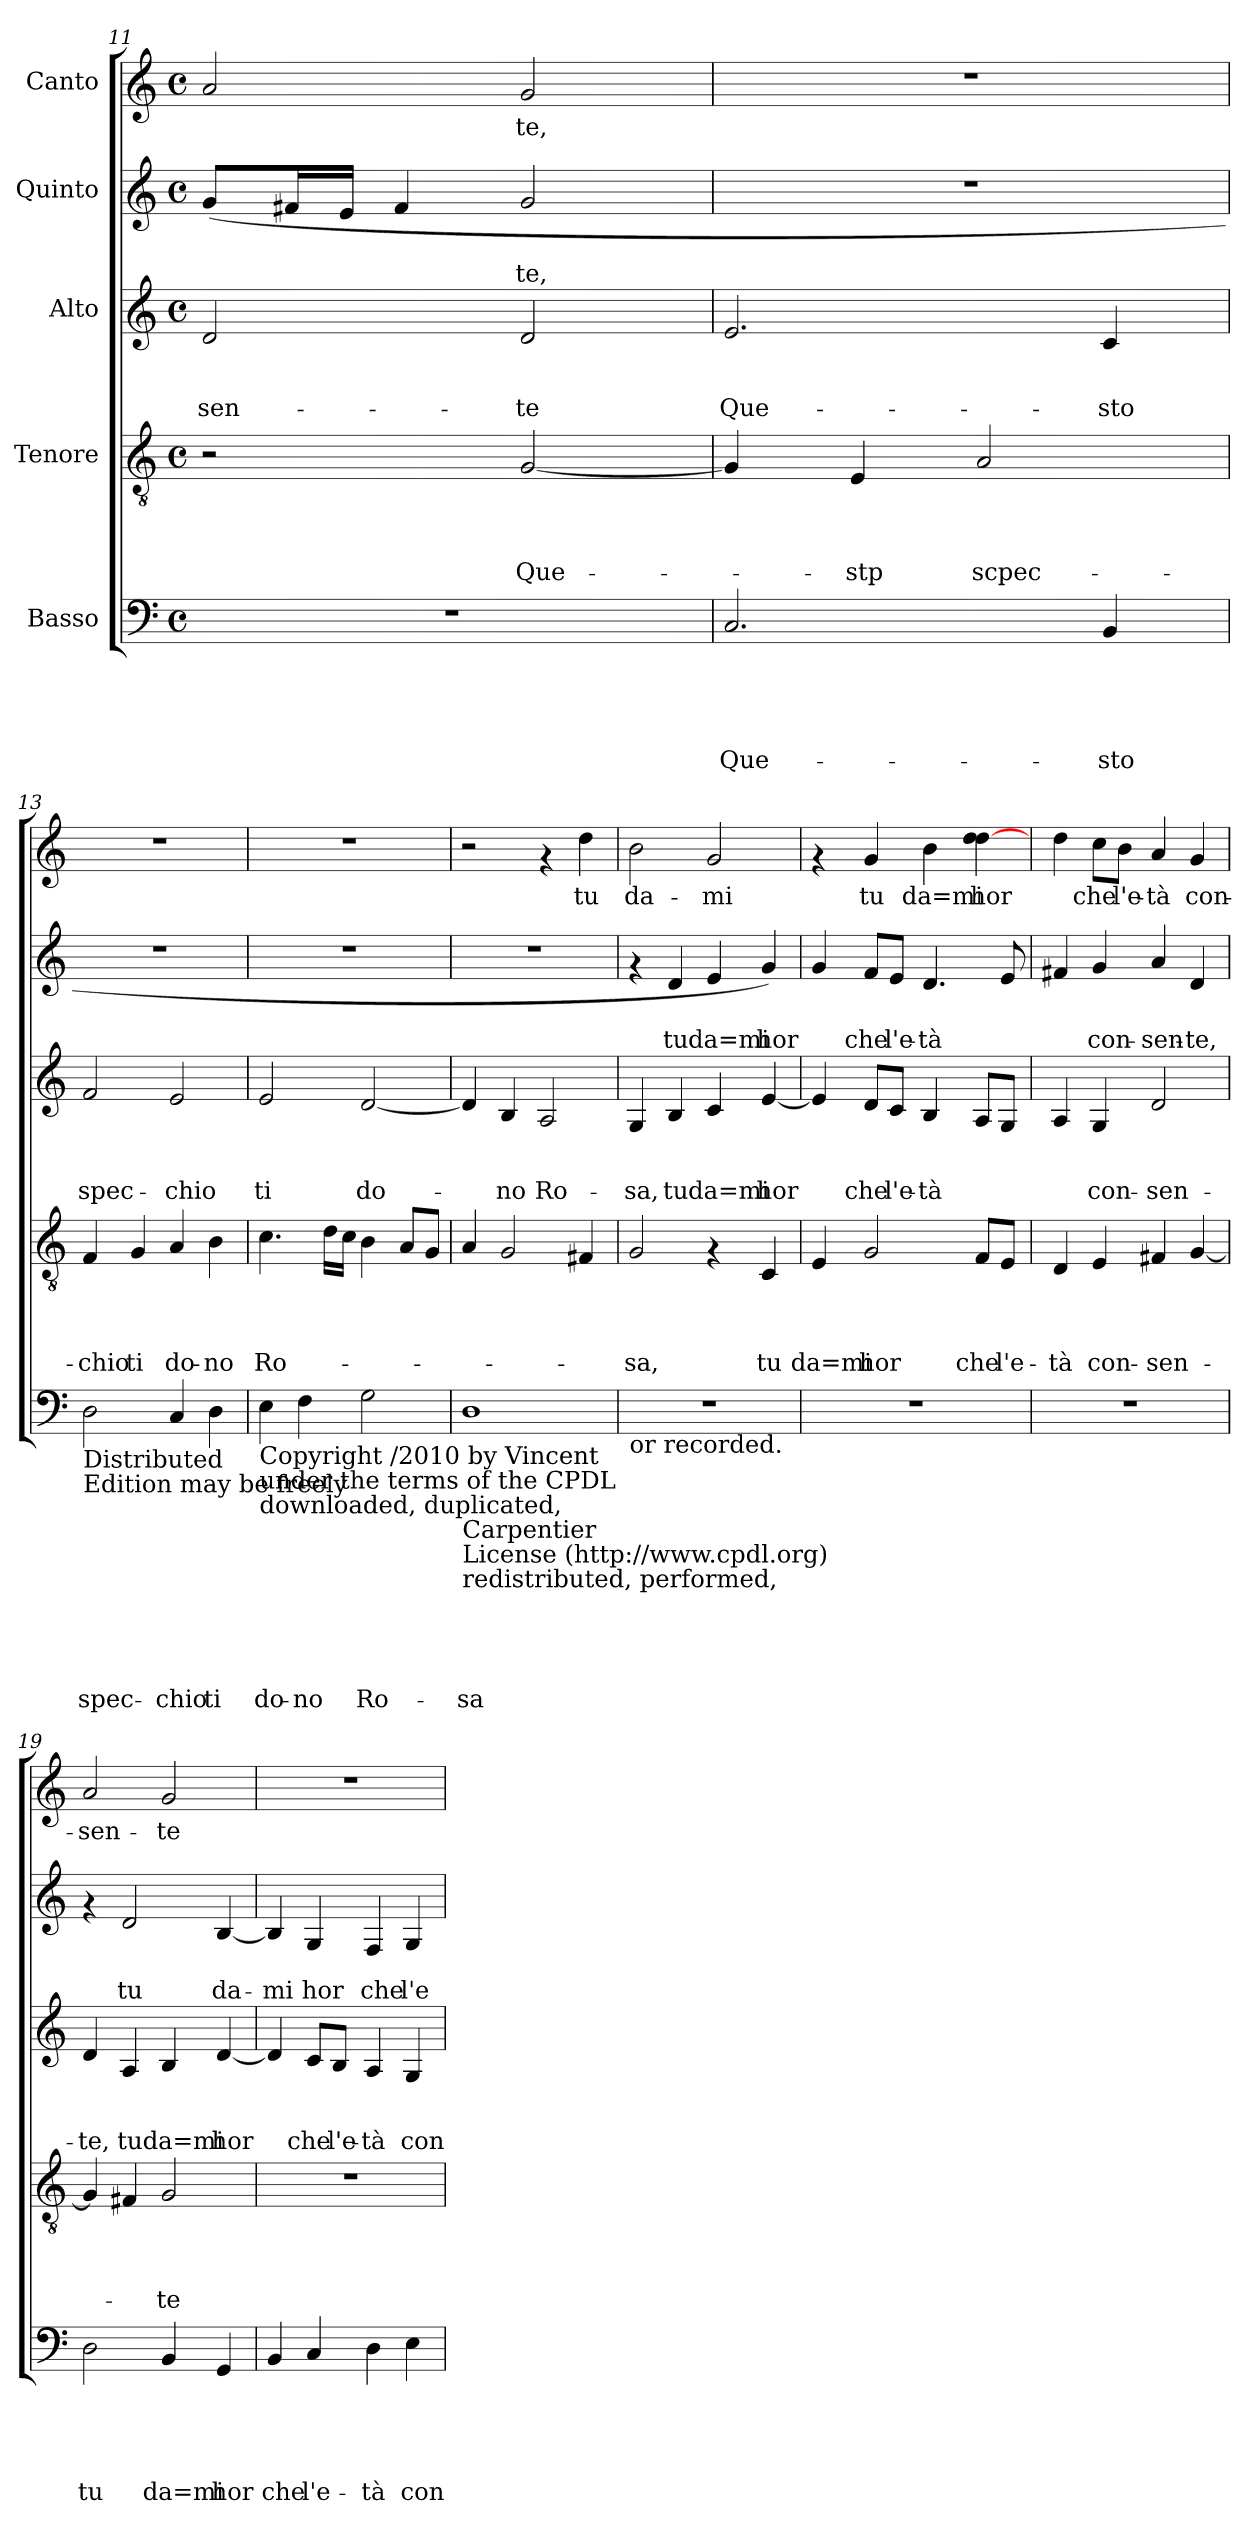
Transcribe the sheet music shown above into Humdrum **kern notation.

**kern	**text	**text	**text	**text	**text	**kern	**text	**text	**text	**text	**kern	**text	**text	**text	**kern	**text	**text	**kern	**text
*part5	*part5	*part5	*part5	*part5	*part5	*part4	*part4	*part4	*part4	*part4	*part3	*part3	*part3	*part3	*part2	*part2	*part2	*part1	*part1
*staff5	*staff5	*staff5	*staff5	*staff5	*staff5	*staff4	*staff4	*staff4	*staff4	*staff4	*staff3	*staff3	*staff3	*staff3	*staff2	*staff2	*staff2	*staff1	*staff1
*I"Basso	*	*	*	*	*	*I"Tenore	*	*	*	*	*I"Alto	*	*	*	*I"Quinto	*	*	*I"Canto	*
!!LO:PB:g=z
*clefF4	*	*	*	*	*	*clefGv2	*	*	*	*	*clefG2	*	*	*	*clefG2	*	*	*clefG2	*
*k[]	*	*	*	*	*	*k[]	*	*	*	*	*k[]	*	*	*	*k[]	*	*	*k[]	*
*C:	*	*	*	*	*	*C:	*	*	*	*	*C:	*	*	*	*C:	*	*	*C:	*
*M4/4	*	*	*	*	*	*M4/4	*	*	*	*	*M4/4	*	*	*	*M4/4	*	*	*M4/4	*
*met(c)	*	*	*	*	*	*met(c)	*	*	*	*	*met(c)	*	*	*	*met(c)	*	*	*met(c)	*
=11	=11	=11	=11	=11	=11	=11	=11	=11	=11	=11	=11	=11	=11	=11	=11	=11	=11	=11	=11
!	!	!	!	!	!	!	!	!	!	!	!	!	!	!LO:LY:b	!	!	!	!	!
1r	.	.	.	.	.	2r	.	.	.	.	2d/	.	.	-sen-	(<8g/L	.	.	2a/	.
.	.	.	.	.	.	.	.	.	.	.	.	.	.	.	16f#X/L	.	.	.	.
.	.	.	.	.	.	.	.	.	.	.	.	.	.	.	16e/JJ	.	.	.	.
.	.	.	.	.	.	.	.	.	.	.	.	.	.	.	4f#/	.	.	.	.
!	!	!	!	!	!	!	!	!	!	!LO:LY:b	!	!	!	!LO:LY:b	!	!	!LO:LY:b	!	!LO:LY:b
.	.	.	.	.	.	[<2G/	.	.	.	Que-	2d/	.	.	-te	2g/	.	-te,	2g/	-te,
=12	=12	=12	=12	=12	=12	=12	=12	=12	=12	=12	=12	=12	=12	=12	=12	=12	=12	=12	=12
!	!	!	!	!	!LO:LY:b	!	!	!	!	!	!	!	!	!LO:LY:b	!	!	!	!	!
2.C/	.	.	.	.	Que-	4G/]	.	.	.	.	2.e/	.	.	Que-	1r	.	.	1r	.
!	!	!	!	!	!	!	!	!	!	!LO:LY:b	!	!	!	!	!	!	!	!	!
.	.	.	.	.	.	4E/	.	.	.	-stp	.	.	.	.	.	.	.	.	.
!	!	!	!	!	!	!	!	!	!	!LO:LY:b	!	!	!	!	!	!	!	!	!
.	.	.	.	.	.	2A/	.	.	.	scpec-	.	.	.	.	.	.	.	.	.
!	!	!	!	!	!LO:LY:b	!	!	!	!	!	!	!	!	!LO:LY:b	!	!	!	!	!
4BB/	.	.	.	.	-sto	.	.	.	.	.	4c/	.	.	-sto	.	.	.	.	.
=13	=13	=13	=13	=13	=13	=13	=13	=13	=13	=13	=13	=13	=13	=13	=13	=13	=13	=13	=13
!LO:TX:b:t=Distributed	!	!	!	!	!	!	!	!	!	!	!	!	!	!	!	!	!	!	!
!LO:TX:b:t=Edition may be freely	!	!	!	!	!	!	!	!	!	!	!	!	!	!	!	!	!	!	!
!	!	!	!	!	!LO:LY:b	!	!	!	!	!LO:LY:b	!	!	!	!LO:LY:b	!	!	!	!	!
2D\	.	.	.	.	spec-	4F/	.	.	.	-chio	2f/	.	.	spec-	1r	.	.	1r	.
!	!	!	!	!	!	!	!	!	!	!LO:LY:b	!	!	!	!	!	!	!	!	!
.	.	.	.	.	.	4G/	.	.	.	ti	.	.	.	.	.	.	.	.	.
!	!	!	!	!	!LO:LY:b	!	!	!	!	!LO:LY:b	!	!	!	!LO:LY:b	!	!	!	!	!
4C/	.	.	.	.	-chio	4A/	.	.	.	do-	2e/	.	.	-chio	.	.	.	.	.
!	!	!	!	!	!LO:LY:b	!	!	!	!	!LO:LY:b	!	!	!	!	!	!	!	!	!
4D\	.	.	.	.	ti	4B\	.	.	.	-no	.	.	.	.	.	.	.	.	.
=14	=14	=14	=14	=14	=14	=14	=14	=14	=14	=14	=14	=14	=14	=14	=14	=14	=14	=14	=14
!LO:TX:b:t=Copyright /2010 by Vincent	!	!	!	!	!	!	!	!	!	!	!	!	!	!	!	!	!	!	!
!LO:TX:b:t=under the terms of the CPDL	!	!	!	!	!	!	!	!	!	!	!	!	!	!	!	!	!	!	!
!LO:TX:b:t=downloaded, duplicated,	!	!	!	!	!	!	!	!	!	!	!	!	!	!	!	!	!	!	!
!	!	!	!	!	!LO:LY:b	!	!	!	!	!LO:LY:b	!	!	!	!LO:LY:b	!	!	!	!	!
4E\	.	.	.	.	do-	4.c\	.	.	.	Ro-	2e/	.	.	ti	1r	.	.	1r	.
!	!	!	!	!	!LO:LY:b	!	!	!	!	!	!	!	!	!	!	!	!	!	!
4F\	.	.	.	.	-no	.	.	.	.	.	.	.	.	.	.	.	.	.	.
.	.	.	.	.	.	16d\LL	.	.	.	.	.	.	.	.	.	.	.	.	.
.	.	.	.	.	.	16c\JJ	.	.	.	.	.	.	.	.	.	.	.	.	.
!	!	!	!	!	!LO:LY:b	!	!	!	!	!	!	!	!	!LO:LY:b	!	!	!	!	!
2G\	.	.	.	.	Ro-	4B\	.	.	.	.	[<2d/	.	.	do-	.	.	.	.	.
.	.	.	.	.	.	8A/L	.	.	.	.	.	.	.	.	.	.	.	.	.
.	.	.	.	.	.	8G/J	.	.	.	.	.	.	.	.	.	.	.	.	.
=15	=15	=15	=15	=15	=15	=15	=15	=15	=15	=15	=15	=15	=15	=15	=15	=15	=15	=15	=15
!LO:TX:b:t=Carpentier	!	!	!	!	!	!	!	!	!	!	!	!	!	!	!	!	!	!	!
!LO:TX:b:t=License (http&colon;//www.cpdl.org)	!	!	!	!	!	!	!	!	!	!	!	!	!	!	!	!	!	!	!
!LO:TX:b:t=redistributed, performed,	!	!	!	!	!	!	!	!	!	!	!	!	!	!	!	!	!	!	!
!	!	!	!	!	!LO:LY:b	!	!	!	!	!	!	!	!	!	!	!	!	!	!
1D	.	.	.	.	-sa	4A/	.	.	.	.	4d/]	.	.	.	1r	.	.	2r	.
!	!	!	!	!	!	!	!	!	!	!	!	!	!	!LO:LY:b	!	!	!	!	!
.	.	.	.	.	.	2G/	.	.	.	.	4B/	.	.	-no	.	.	.	.	.
!	!	!	!	!	!	!	!	!	!	!	!	!	!	!LO:LY:b	!	!	!	!	!
.	.	.	.	.	.	.	.	.	.	.	2A/	.	.	Ro-	.	.	.	4rf	.
!	!	!	!	!	!	!	!	!	!	!	!	!	!	!	!	!	!	!	!LO:LY:b
.	.	.	.	.	.	4F#X/	.	.	.	.	.	.	.	.	.	.	.	4dd\	tu
=16	=16	=16	=16	=16	=16	=16	=16	=16	=16	=16	=16	=16	=16	=16	=16	=16	=16	=16	=16
!LO:TX:b:t=or recorded.	!	!	!	!	!	!	!	!	!	!	!	!	!	!	!	!	!	!	!
!	!	!	!	!	!	!	!	!	!	!LO:LY:b	!	!	!	!LO:LY:b	!	!	!	!	!LO:LY:b
1r	.	.	.	.	.	2G/	.	.	.	-sa,	4G/	.	.	-sa,	4rf	.	.	2b\	da-
!	!	!	!	!	!	!	!	!	!	!	!	!	!	!LO:LY:b	!	!	!LO:LY:b	!	!
.	.	.	.	.	.	.	.	.	.	.	4B/	.	.	tu	4d/	.	tu	.	.
!	!	!	!	!	!	!	!	!	!	!	!	!	!	!LO:LY:b	!	!	!LO:LY:b	!	!LO:LY:b
.	.	.	.	.	.	4rF	.	.	.	.	4c/	.	.	da=mi	4e/	.	da=mi	2g/	-mi
!	!	!	!	!	!	!	!	!	!	!LO:LY:b	!	!	!	!LO:LY:b	!	!	!LO:LY:b	!	!
.	.	.	.	.	.	4C/	.	.	.	tu	[>4e/	.	.	hor	4g/)	.	hor	.	.
!!LO:PB:g=z
=17	=17	=17	=17	=17	=17	=17	=17	=17	=17	=17	=17	=17	=17	=17	=17	=17	=17	=17	=17
!	!	!	!	!	!	!	!	!	!	!LO:LY:b	!	!	!	!	!	!	!	!	!
1r	.	.	.	.	.	4E/	.	.	.	da=mi	4e/]	.	.	.	4g/	.	.	4rf	.
!	!	!	!	!	!	!	!	!	!	!LO:LY:b	!	!	!	!LO:LY:b	!	!	!LO:LY:b	!	!LO:LY:b
.	.	.	.	.	.	2G/	.	.	.	hor	8d/L	.	.	che	8f/L	.	che	4g/	tu
!	!	!	!	!	!	!	!	!	!	!	!	!	!	!LO:LY:b	!	!	!LO:LY:b	!	!
.	.	.	.	.	.	.	.	.	.	.	8c/J	.	.	l'e-	8e/J	.	l'e-	.	.
!	!	!	!	!	!	!	!	!	!	!	!	!	!	!LO:LY:b	!	!	!LO:LY:b	!	!LO:LY:b
.	.	.	.	.	.	.	.	.	.	.	4B/	.	.	-tà	4.d/	.	-tà	4b\	da=mi
!	!	!	!	!	!	!	!	!	!	!LO:LY:b	!	!	!	!	!	!	!	!	!LO:LY:b
.	.	.	.	.	.	8F/L	.	.	.	che	8A/L	.	.	.	.	.	.	4dd\ [>4dd\	hor
!	!	!	!	!	!	!	!	!	!	!LO:LY:b	!	!	!	!	!	!	!	!	!
.	.	.	.	.	.	8E/J	.	.	.	l'e-	8G/J	.	.	.	8e/	.	.	.	.
=18	=18	=18	=18	=18	=18	=18	=18	=18	=18	=18	=18	=18	=18	=18	=18	=18	=18	=18	=18
!	!	!	!	!	!	!	!	!	!	!LO:LY:b	!	!	!	!	!	!	!	!	!
1r	.	.	.	.	.	4D/	.	.	.	-tà	4A/	.	.	.	4f#X/	.	.	4dd\	.
!	!	!	!	!	!	!	!	!	!	!LO:LY:b	!	!	!	!LO:LY:b	!	!	!LO:LY:b	!	!LO:LY:b
.	.	.	.	.	.	4E/	.	.	.	con-	4G/	.	.	con-	4g/	.	con-	8cc\L	che
!	!	!	!	!	!	!	!	!	!	!	!	!	!	!	!	!	!	!	!LO:LY:b
.	.	.	.	.	.	.	.	.	.	.	.	.	.	.	.	.	.	8b\J	l'e-
!	!	!	!	!	!	!	!	!	!	!LO:LY:b	!	!	!	!LO:LY:b	!	!	!LO:LY:b	!	!LO:LY:b
.	.	.	.	.	.	4F#X/	.	.	.	-sen-	2d/	.	.	-sen-	4a/	.	-sen-	4a/	-tà
!	!	!	!	!	!	!	!	!	!	!	!	!	!	!	!	!	!LO:LY:b	!	!LO:LY:b
.	.	.	.	.	.	[<4G/	.	.	.	.	.	.	.	.	4d/	.	-te,	4g/	con-
=19	=19	=19	=19	=19	=19	=19	=19	=19	=19	=19	=19	=19	=19	=19	=19	=19	=19	=19	=19
!	!	!	!	!	!LO:LY:b	!	!	!	!	!	!	!	!	!LO:LY:b	!	!	!	!	!LO:LY:b
2D\	.	.	.	.	tu	4G/]	.	.	.	.	4d/	.	.	-te,	4rf	.	.	2a/	-sen-
!	!	!	!	!	!	!	!	!	!	!	!	!	!	!LO:LY:b	!	!	!LO:LY:b	!	!
.	.	.	.	.	.	4F#X/	.	.	.	.	4A/	.	.	tu	2d/	.	tu	.	.
!	!	!	!	!	!LO:LY:b	!	!	!	!	!LO:LY:b	!	!	!	!LO:LY:b	!	!	!	!	!LO:LY:b
4BB/	.	.	.	.	da=mi	2G/	.	.	.	-te	4B/	.	.	da=mi	.	.	.	2g/	-te
!	!	!	!	!	!LO:LY:b	!	!	!	!	!	!	!	!	!LO:LY:b	!	!	!LO:LY:b	!	!
4GG/	.	.	.	.	hor	.	.	.	.	.	[<4d/	.	.	hor	[<4B/	.	da-	.	.
=20	=20	=20	=20	=20	=20	=20	=20	=20	=20	=20	=20	=20	=20	=20	=20	=20	=20	=20	=20
!	!	!	!	!	!LO:LY:b	!	!	!	!	!	!	!	!	!	!	!	!LO:LY:b	!	!
4BB/	.	.	.	.	che	1r	.	.	.	.	4d/]	.	.	.	4B/]	.	-mi	1r	.
!	!	!	!	!	!LO:LY:b	!	!	!	!	!	!	!	!	!LO:LY:b	!	!	!LO:LY:b	!	!
4C/	.	.	.	.	l'e-	.	.	.	.	.	8c/L	.	.	che	4G/	.	hor	.	.
!	!	!	!	!	!	!	!	!	!	!	!	!	!	!LO:LY:b	!	!	!	!	!
.	.	.	.	.	.	.	.	.	.	.	8B/J	.	.	l'e-	.	.	.	.	.
!	!	!	!	!	!LO:LY:b	!	!	!	!	!	!	!	!	!LO:LY:b	!	!	!LO:LY:b	!	!
4D\	.	.	.	.	-tà	.	.	.	.	.	4A/	.	.	-tà	4F/	.	che	.	.
!	!	!	!	!	!LO:LY:b	!	!	!	!	!	!	!	!	!LO:LY:b	!	!	!LO:LY:b	!	!
4E\	.	.	.	.	con-	.	.	.	.	.	4G/	.	.	con-	4G/	.	l'e-	.	.
=	=	=	=	=	=	=	=	=	=	=	=	=	=	=	=	=	=	=	=
*-	*-	*-	*-	*-	*-	*-	*-	*-	*-	*-	*-	*-	*-	*-	*-	*-	*-	*-	*-
